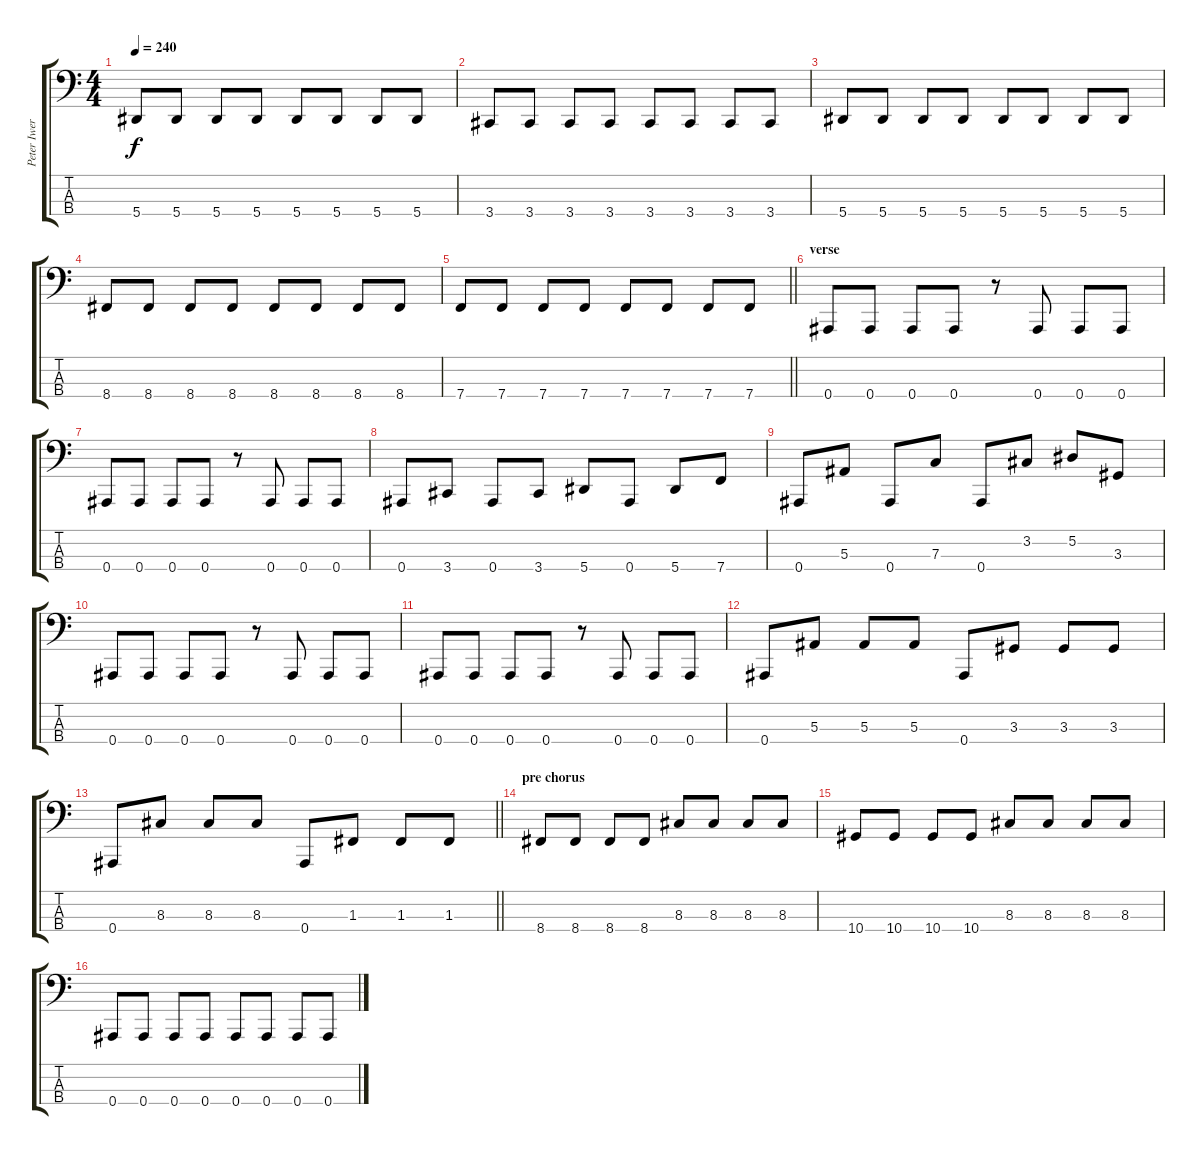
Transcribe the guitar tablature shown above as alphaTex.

\track ("Peter Iwers" "Peter Iwer") {instrument electricbasspick}
\staff {score tabs}
\tuning (Eb2 Bb1 F1 Bb0) {hide}
\ts (4 4)
\tempo 240
\clef f4
\ks c
5.4.8{dy f} 5.4.8 5.4.8 5.4.8 5.4.8 5.4.8 5.4.8 5.4.8 |
3.4.8 3.4.8 3.4.8 3.4.8 3.4.8 3.4.8 3.4.8 3.4.8 |
5.4.8 5.4.8 5.4.8 5.4.8 5.4.8 5.4.8 5.4.8 5.4.8 |
8.4.8 8.4.8 8.4.8 8.4.8 8.4.8 8.4.8 8.4.8 8.4.8 |
\barLineRight lightlight
7.4.8 7.4.8 7.4.8 7.4.8 7.4.8 7.4.8 7.4.8 7.4.8 |
\section ("" "verse")
0.4.8 0.4.8 0.4.8 0.4.8 r.8 0.4.8 0.4.8 0.4.8 |
0.4.8 0.4.8 0.4.8 0.4.8 r.8 0.4.8 0.4.8 0.4.8 |
0.4.8 3.4.8 0.4.8 3.4.8 5.4.8 0.4.8 5.4.8 7.4.8 |
0.4.8 5.3.8 0.4.8 7.3.8 0.4.8 3.2.8 5.2.8 3.3.8 |
0.4.8 0.4.8 0.4.8 0.4.8 r.8 0.4.8 0.4.8 0.4.8 |
0.4.8 0.4.8 0.4.8 0.4.8 r.8 0.4.8 0.4.8 0.4.8 |
0.4.8 5.3.8 5.3.8 5.3.8 0.4.8 3.3.8 3.3.8 3.3.8 |
\barLineRight lightlight
0.4.8 8.3.8 8.3.8 8.3.8 0.4.8 1.3.8 1.3.8 1.3.8 |
\section ("" "pre chorus")
8.4.8 8.4.8 8.4.8 8.4.8 8.3.8 8.3.8 8.3.8 8.3.8 |
10.4.8 10.4.8 10.4.8 10.4.8 8.3.8 8.3.8 8.3.8 8.3.8 |
0.4.8 0.4.8 0.4.8 0.4.8 0.4.8 0.4.8 0.4.8 0.4.8
